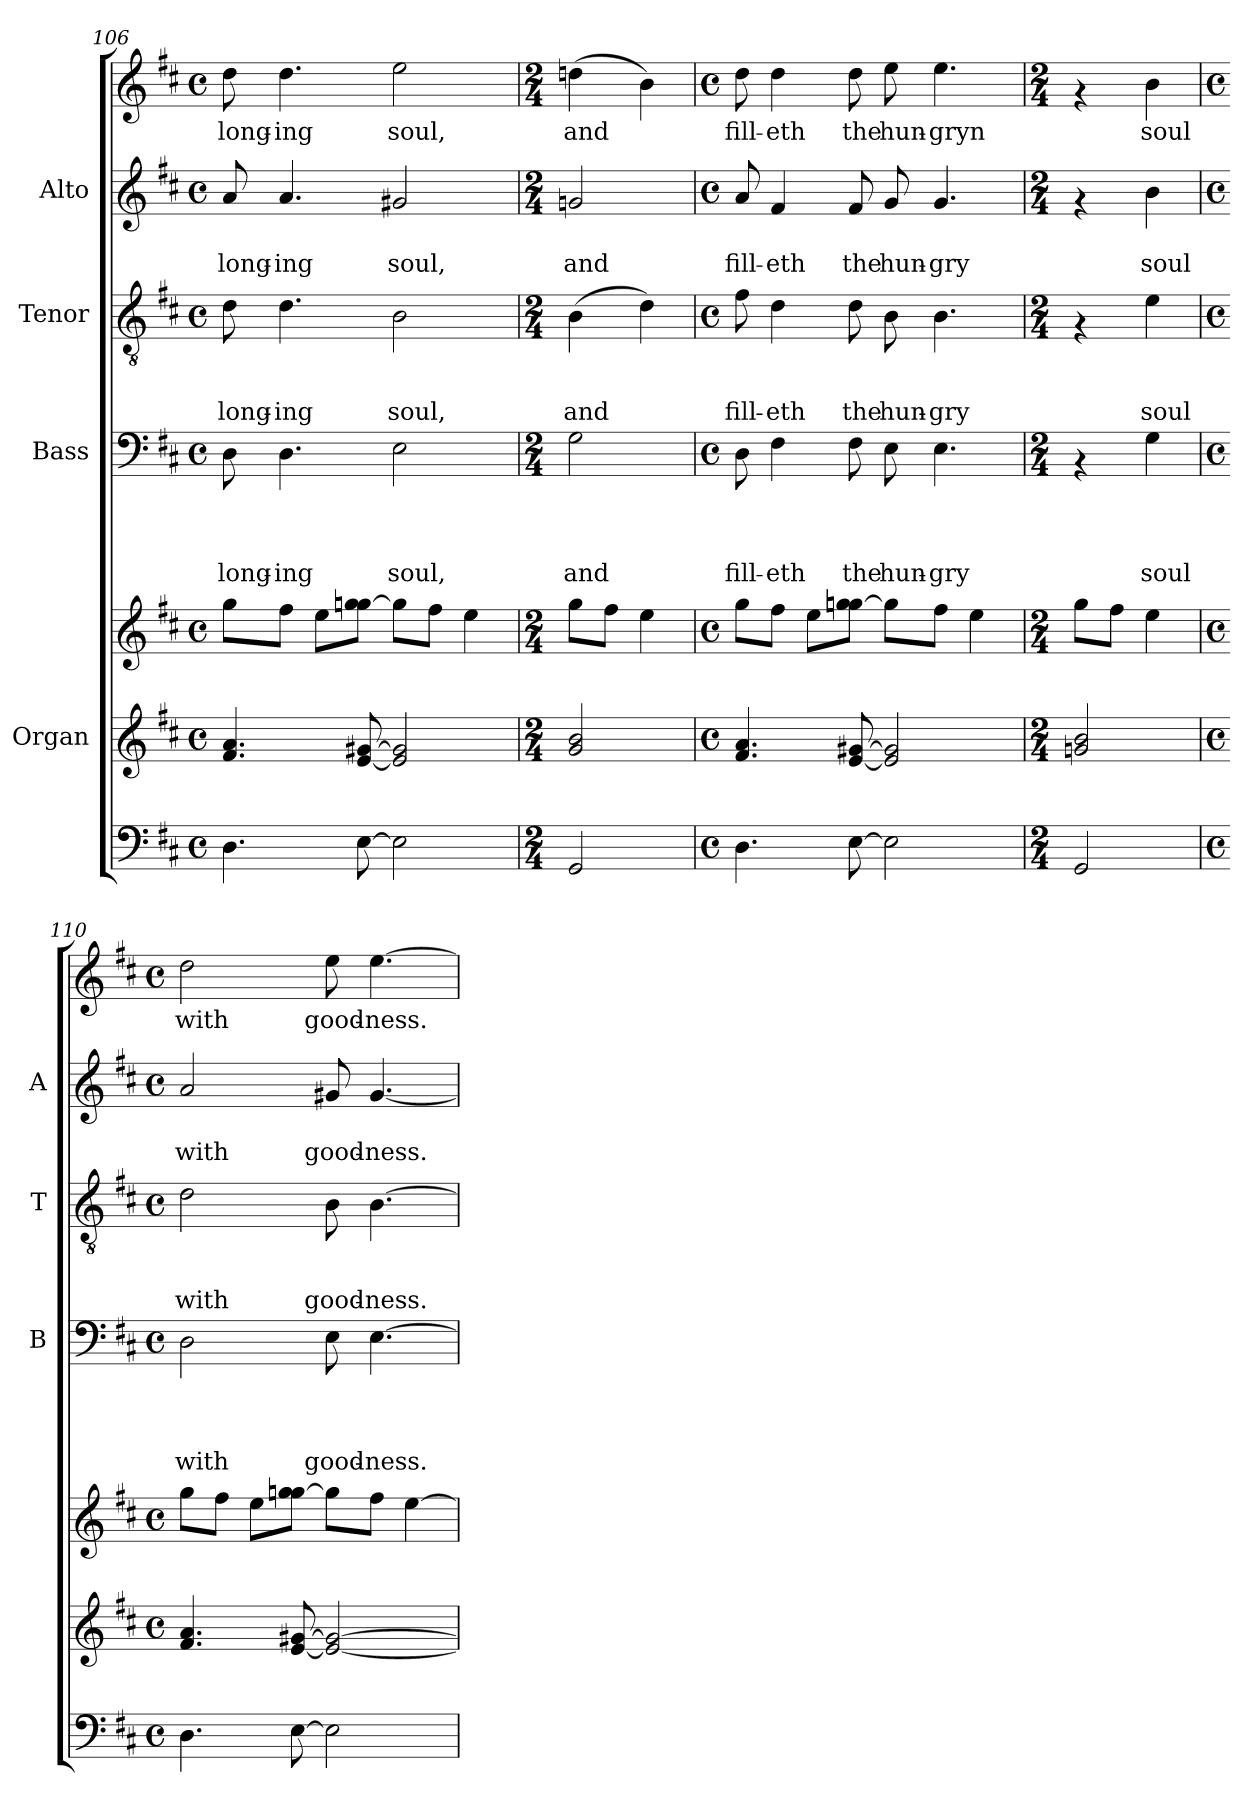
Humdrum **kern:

**kern	**kern	**kern	**kern	**text	**text	**text	**text	**kern	**text	**text	**text	**kern	**text	**text	**kern	**text
*part6	*part5	*part5	*part4	*part4	*part4	*part4	*part4	*part3	*part3	*part3	*part3	*part2	*part2	*part2	*part1	*part1
*staff7	*staff6	*staff5	*staff4	*staff4	*staff4	*staff4	*staff4	*staff3	*staff3	*staff3	*staff3	*staff2	*staff2	*staff2	*staff1	*staff1
*	*I"Organ	*	*I"Bass	*	*	*	*	*I"Tenor	*	*	*	*I"Alto	*	*	*	*
*	*	*	*I'B	*	*	*	*	*I'T	*	*	*	*I'A	*	*	*	*
!!LO:PB:g=z
*clefF4	*clefG2	*clefG2	*clefF4	*	*	*	*	*clefGv2	*	*	*	*clefG2	*	*	*clefG2	*
*k[f#c#]	*k[f#c#]	*k[f#c#]	*k[f#c#]	*	*	*	*	*k[f#c#]	*	*	*	*k[f#c#]	*	*	*k[f#c#]	*
*D:	*D:	*D:	*D:	*	*	*	*	*D:	*	*	*	*D:	*	*	*D:	*
*M4/4	*M4/4	*M4/4	*M4/4	*	*	*	*	*M4/4	*	*	*	*M4/4	*	*	*M4/4	*
*met(c)	*met(c)	*met(c)	*met(c)	*	*	*	*	*met(c)	*	*	*	*met(c)	*	*	*met(c)	*
=106	=106	=106	=106	=106	=106	=106	=106	=106	=106	=106	=106	=106	=106	=106	=106	=106
!	!	!	!	!	!	!	!LO:LY:b	!	!	!	!LO:LY:b	!	!	!LO:LY:b	!	!LO:LY:b
4.D\	4.f#/ 4.a/	8gg\L	8D\	.	.	.	long-	8d\	.	.	long-	8a/	.	long-	8dd\	long-
!	!	!	!	!	!	!	!LO:LY:b	!	!	!	!LO:LY:b	!	!	!LO:LY:b	!	!LO:LY:b
.	.	8ff#\J	4.D\	.	.	.	-ing	4.d\	.	.	-ing	4.a/	.	-ing	4.dd\	-ing
.	.	8ee\L	.	.	.	.	.	.	.	.	.	.	.	.	.	.
[>8E\	[<8e/ [>8g#X/	8ggn\ [>8ggn\J	.	.	.	.	.	.	.	.	.	.	.	.	.	.
!	!	!	!	!	!	!	!LO:LY:b	!	!	!	!LO:LY:b	!	!	!LO:LY:b	!	!LO:LY:b
2E\]	2e/] 2g#/]	8gg\L]	2E\	.	.	.	soul,	2B\	.	.	soul,	2g#X/	.	soul,	2ee\	soul,
.	.	8ff#\J	.	.	.	.	.	.	.	.	.	.	.	.	.	.
.	.	4ee\	.	.	.	.	.	.	.	.	.	.	.	.	.	.
=107	=107	=107	=107	=107	=107	=107	=107	=107	=107	=107	=107	=107	=107	=107	=107	=107
*M2/4	*M2/4	*M2/4	*M2/4	*	*	*	*	*M2/4	*	*	*	*M2/4	*	*	*M2/4	*
!	!	!	!	!	!	!	!LO:LY:b	!	!	!	!LO:LY:b	!	!	!LO:LY:b	!	!LO:LY:b
2GG/	2g/ 2b/	8gg\L	2G\	.	.	.	and	(>4B\	.	.	and	2gn/	.	and	(>4ddn\	and
.	.	8ff#\J	.	.	.	.	.	.	.	.	.	.	.	.	.	.
.	.	4ee\	.	.	.	.	.	4d\)	.	.	.	.	.	.	4b\)	.
=108	=108	=108	=108	=108	=108	=108	=108	=108	=108	=108	=108	=108	=108	=108	=108	=108
*M4/4	*M4/4	*M4/4	*M4/4	*	*	*	*	*M4/4	*	*	*	*M4/4	*	*	*M4/4	*
*met(c)	*met(c)	*met(c)	*met(c)	*	*	*	*	*met(c)	*	*	*	*met(c)	*	*	*met(c)	*
!	!	!	!	!	!	!	!LO:LY:b	!	!	!	!LO:LY:b	!	!	!LO:LY:b	!	!LO:LY:b
4.D\	4.f#/ 4.a/	8gg\L	8D\	.	.	.	fill-	8f#\	.	.	fill-	8a/	.	fill-	8dd\	fill-
!	!	!	!	!	!	!	!LO:LY:b	!	!	!	!LO:LY:b	!	!	!LO:LY:b	!	!LO:LY:b
.	.	8ff#\J	4F#\	.	.	.	-eth	4d\	.	.	-eth	4f#/	.	-eth	4dd\	-eth
.	.	8ee\L	.	.	.	.	.	.	.	.	.	.	.	.	.	.
!	!	!	!	!	!	!	!LO:LY:b	!	!	!	!LO:LY:b	!	!	!LO:LY:b	!	!LO:LY:b
[>8E\	[<8e/ [>8g#X/	8ggn\ [>8ggn\J	8F#\	.	.	.	the	8d\	.	.	the	8f#/	.	the	8dd\	the
!	!	!	!	!	!	!	!LO:LY:b	!	!	!	!LO:LY:b	!	!	!LO:LY:b	!	!LO:LY:b
2E\]	2e/] 2g#/]	8gg\L]	8E\	.	.	.	hun-	8B\	.	.	hun-	8g/	.	hun-	8ee\	hun-
!	!	!	!	!	!	!	!LO:LY:b	!	!	!	!LO:LY:b	!	!	!LO:LY:b	!	!LO:LY:b
.	.	8ff#\J	4.E\	.	.	.	-gry	4.B\	.	.	-gry	4.g/	.	-gry	4.ee\	-gryn
.	.	4ee\	.	.	.	.	.	.	.	.	.	.	.	.	.	.
=109	=109	=109	=109	=109	=109	=109	=109	=109	=109	=109	=109	=109	=109	=109	=109	=109
*M2/4	*M2/4	*M2/4	*M2/4	*	*	*	*	*M2/4	*	*	*	*M2/4	*	*	*M2/4	*
2GG/	2gn/ 2b/	8gg\L	4rAA	.	.	.	.	4rF	.	.	.	4rf	.	.	4rf	.
.	.	8ff#\J	.	.	.	.	.	.	.	.	.	.	.	.	.	.
!	!	!	!	!	!	!	!LO:LY:b	!	!	!	!LO:LY:b	!	!	!LO:LY:b	!	!LO:LY:b
.	.	4ee\	4G\	.	.	.	soul	4e\	.	.	soul	4b\	.	soul	4b\	soul
=110	=110	=110	=110	=110	=110	=110	=110	=110	=110	=110	=110	=110	=110	=110	=110	=110
*M4/4	*M4/4	*M4/4	*M4/4	*	*	*	*	*M4/4	*	*	*	*M4/4	*	*	*M4/4	*
*met(c)	*met(c)	*met(c)	*met(c)	*	*	*	*	*met(c)	*	*	*	*met(c)	*	*	*met(c)	*
!	!	!	!	!	!	!	!LO:LY:b	!	!	!	!LO:LY:b	!	!	!LO:LY:b	!	!LO:LY:b
4.D\	4.f#/ 4.a/	8gg\L	2D\	.	.	.	with	2d\	.	.	with	2a/	.	with	2dd\	with
.	.	8ff#\J	.	.	.	.	.	.	.	.	.	.	.	.	.	.
.	.	8ee\L	.	.	.	.	.	.	.	.	.	.	.	.	.	.
[>8E\	[<8e/ [>8g#X/	8ggn\ [>8ggn\J	.	.	.	.	.	.	.	.	.	.	.	.	.	.
!	!	!	!	!	!	!	!LO:LY:b	!	!	!	!LO:LY:b	!	!	!LO:LY:b	!	!LO:LY:b
2E\]	2e/_ 2g#/_	8gg\L]	8E\	.	.	.	good-	8B\	.	.	good-	8g#X/	.	good-	8ee\	good-
!	!	!	!	!	!	!	!LO:LY:b	!	!	!	!LO:LY:b	!	!	!LO:LY:b	!	!LO:LY:b
.	.	8ff#\J	[>4.E\	.	.	.	-ness.	[>4.B\	.	.	-ness.	[<4.g#/	.	-ness.	[>4.ee\	-ness.
.	.	[>4ee\	.	.	.	.	.	.	.	.	.	.	.	.	.	.
=	=	=	=	=	=	=	=	=	=	=	=	=	=	=	=	=
*-	*-	*-	*-	*-	*-	*-	*-	*-	*-	*-	*-	*-	*-	*-	*-	*-
